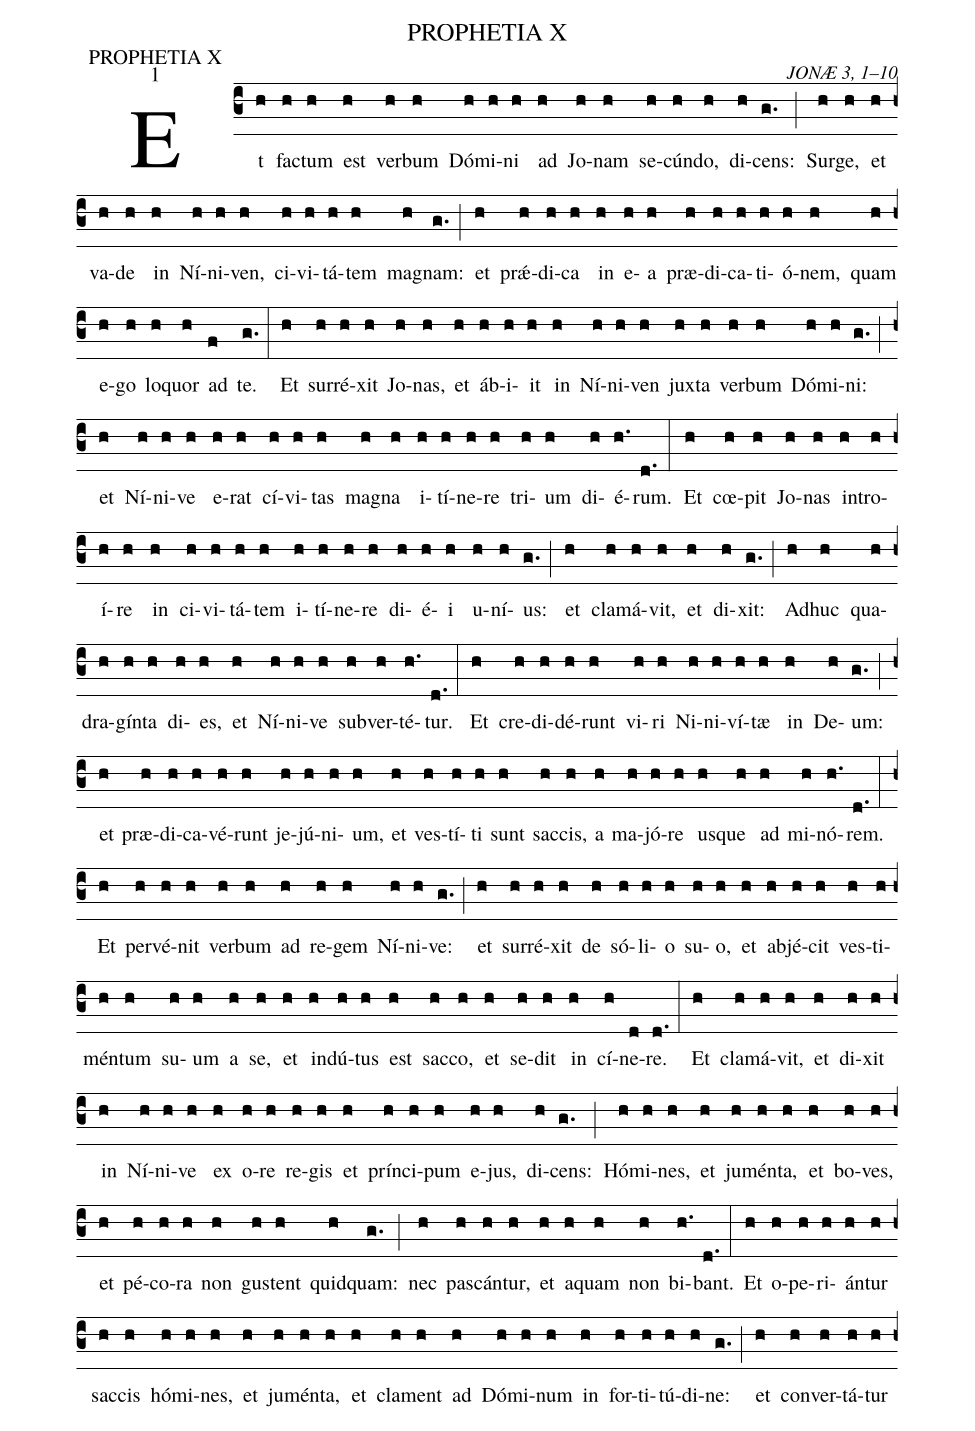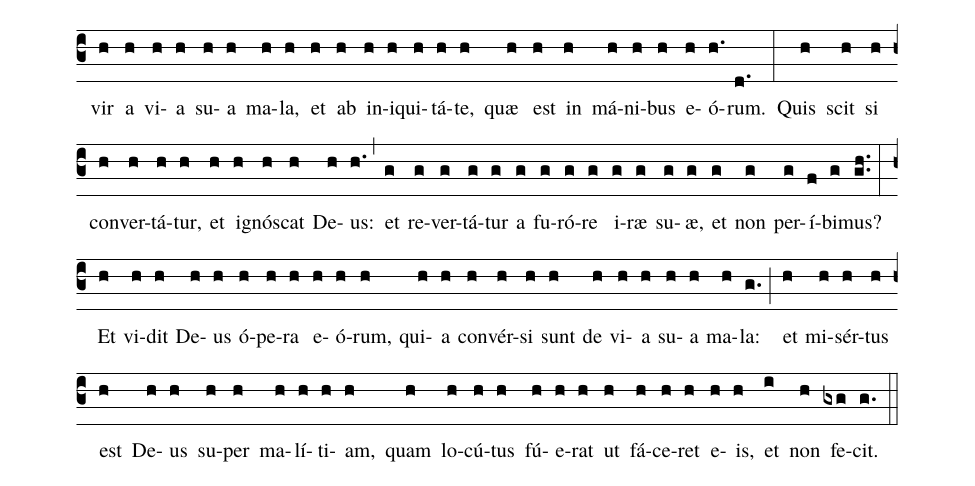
name: PROPHETIA X;
office-part: PROPHETIA X;
mode: 1;
commentary: JONÆ 3, 1–10;
%%
(c3) Et(h) fac(h)tum(h) est(h) ver(h)bum(h) Dó(h)mi(h)ni(h) ad(h) Jo(h)nam(h) se(h)cún(h)do,(h) di(h)cens:(g.) (;) Sur(h)ge,(h) et(h) va(h)de(h) in(h) Ní(h)ni(h)ven,(h) ci(h)vi(h)tá(h)tem(h) ma(h)gnam:(g.) (;) et(h) prǽ(h)di(h)ca(h) in(h) e(h)a(h) præ(h)di(h)ca(h)ti(h)ó(h)nem,(h) quam(h) e(h)go(h) lo(h)quor(h) ad(f) te.(g.) (:) Et(h) sur(h)ré(h)xit(h) Jo(h)nas,(h) et(h) áb(h)i(h)it(h) in(h) Ní(h)ni(h)ven(h) jux(h)ta(h) ver(h)bum(h) Dó(h)mi(h)ni:(g.) (;) et(h) Ní(h)ni(h)ve(h) e(h)rat(h) cí(h)vi(h)tas(h) ma(h)gna(h) i(h)tí(h)ne(h)re(h) tri(h)um(h) di(h)é(h.)rum.(d.) (:) Et(h) cœ(h)pit(h) Jo(h)nas(h) in(h)tro(h)í(h)re(h) in(h) ci(h)vi(h)tá(h)tem(h) i(h)tí(h)ne(h)re(h) di(h)é(h)i(h) u(h)ní(h)us:(g.) (;) et(h) cla(h)má(h)vit,(h) et(h) di(h)xit:(g.) (;) Ad(h)huc(h) qua(h)dra(h)gín(h)ta(h) di(h)es,(h) et(h) Ní(h)ni(h)ve(h) sub(h)ver(h)té(h.)tur.(d.) (:) Et(h) cre(h)di(h)dé(h)runt(h) vi(h)ri(h) Ni(h)ni(h)ví(h)tæ(h) in(h) De(h)um:(g.) (;) et(h) præ(h)di(h)ca(h)vé(h)runt(h) je(h)jú(h)ni(h)um,(h) et(h) ves(h)tí(h)ti(h) sunt(h) sac(h)cis,(h) a(h) ma(h)jó(h)re(h) us(h)que(h) ad(h) mi(h)nó(h.)rem.(d.) (:) Et(h) per(h)vé(h)nit(h) ver(h)bum(h) ad(h) re(h)gem(h) Ní(h)ni(h)ve:(g.) (;) et(h) sur(h)ré(h)xit(h) de(h) só(h)li(h)o(h) su(h)o,(h) et(h) ab(h)jé(h)cit(h) ves(h)ti(h)mén(h)tum(h) su(h)um(h) a(h) se,(h) et(h) ind(h)ú(h)tus(h) est(h) sac(h)co,(h) et(h) se(h)dit(h) in(h) cí(h)ne(d)re.(d.) (:) Et(h) cla(h)má(h)vit,(h) et(h) di(h)xit(h) in(h) Ní(h)ni(h)ve(h) ex(h) o(h)re(h) re(h)gis(h) et(h) prín(h)ci(h)pum(h) e(h)jus,(h) di(h)cens:(g.) (;) Hó(h)mi(h)nes,(h) et(h) ju(h)mén(h)ta,(h) et(h) bo(h)ves,(h) et(h) pé(h)co(h)ra(h) non(h) gus(h)tent(h) quid(h)quam:(g.) (;) nec(h) pas(h)cán(h)tur,(h) et(h) a(h)quam(h) non(h) bi(h.)bant.(d.) (:) Et(h) o(h)pe(h)ri(h)án(h)tur(h) sac(h)cis(h) hó(h)mi(h)nes,(h) et(h) ju(h)mén(h)ta,(h) et(h) cla(h)ment(h) ad(h) Dó(h)mi(h)num(h) in(h) for(h)ti(h)tú(h)di(h)ne:(g.) (;) et(h) con(h)ver(h)tá(h)tur(h) vir(h) a(h) vi(h)a(h) su(h)a(h) ma(h)la,(h) et(h) ab(h) in(h)i(h)qui(h)tá(h)te,(h) quæ(h) est(h) in(h) má(h)ni(h)bus(h) e(h)ó(h.)rum.(d.) (:) Quis(h) scit(h) si(h) con(h)ver(h)tá(h)tur,(h) et(h) i(h)gnós(h)cat(h) De(h)us:(h.) (,) et(g) re(g)ver(g)tá(g)tur(g) a(g) fu(g)ró(g)re(g) i(g)ræ(g) su(g)æ,(g) et(g) non(g) per(g)í(f)bi(g)mus?(gh..) (:) Et(h) vi(h)dit(h) De(h)us(h) ó(h)pe(h)ra(h) e(h)ó(h)rum,(h) qui(h)a(h) con(h)vér(h)si(h) sunt(h) de(h) vi(h)a(h) su(h)a(h) ma(h)la:(g.) (;) et(h) mi(h)sér(h)tus(h) est(h) De(h)us(h) su(h)per(h) ma(h)lí(h)ti(h)am,(h) quam(h) lo(h)cú(h)tus(h) fú(h)e(h)rat(h) ut(h) fá(h)ce(h)ret(h) e(h)is,(h) et(i) non(h) fe(gxg)cit.(g.) (::)
